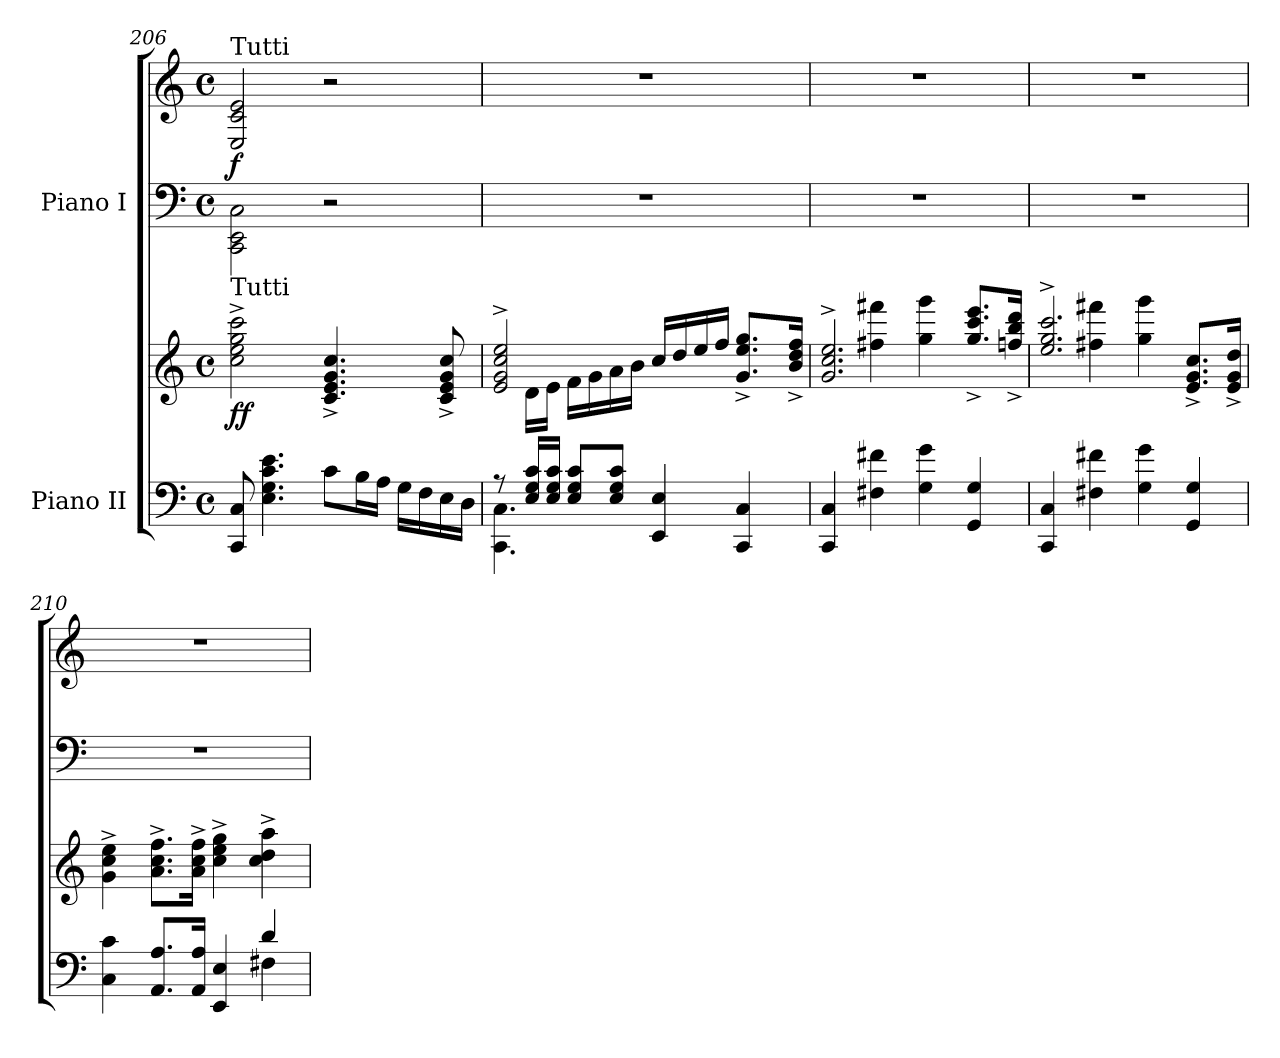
**kern	**kern	**dynam	**kern	**kern	**dynam
*part2	*part2	*part2	*part1	*part1	*part1
*staff4	*staff3	*staff3/4	*staff2	*staff1	*staff1/2
*I"Piano II	*	*	*I"Piano I	*	*
!!LO:LB:g=z
*clefF4	*clefG2	*	*clefF4	*clefG2	*
*k[]	*k[]	*	*k[]	*k[]	*
*M4/4	*M4/4	*	*M4/4	*M4/4	*
*met(c)	*met(c)	*	*met(c)	*met(c)	*
=206	=206	=206	=206	=206	=206
!	!	!	!	!LO:TX:a:t=Tutti	!
!	!LO:TX:a:t=Tutti	!	!	!	!
!	!	!LO:DY:b	!	!	!LO:DY:b
8CC/ 8C/	2cc\^ 2ee\^ 2gg\^ 2ccc\^	ff	2CC\ 2EE\ 2C\	2E/ 2c/ 2e/	f
4.E\ 4.G\ 4.c\ 4.e\	.	.	.	.	.
8c\L	4.c/^ 4.e/^ 4.g/^ 4.cc/^	.	2r	2r	.
16B\L	.	.	.	.	.
16A\JJ	.	.	.	.	.
16G\LL	.	.	.	.	.
16F\	.	.	.	.	.
16E\	8c/^ 8e/^ 8g/^ 8cc/^	.	.	.	.
16D\JJ	.	.	.	.	.
=207	=207	=207	=207	=207	=207
*^	*^	*	*	*	*
8r	4.CC\ 4.C\	2e/^ 2g/^ 2cc/^ 2ee/^	8ryy	.	1r	1r	.
16E/ 16G/ 16c/LL	.	.	16d\LL	.	.	.	.
16E/ 16G/ 16c/JJ	.	.	16e\JJ	.	.	.	.
8E/ 8G/ 8c/L	.	.	16f\LL	.	.	.	.
.	.	.	16g\	.	.	.	.
8E/ 8G/ 8c/J	2ryy	.	16a\	.	.	.	.
.	.	.	16b\JJ	.	.	.	.
4EE/ 4E/	.	16cc/LL	2ryy	.	.	.	.
.	.	16dd/	.	.	.	.	.
.	.	16ee/	.	.	.	.	.
.	.	16ff/JJ	.	.	.	.	.
4CC/ 4C/	.	8.g/^ 8.ee/^ 8.gg/^L	.	.	.	.	.
.	8ryy	.	.	.	.	.	.
.	.	16b/^ 16dd/^ 16ff/^Jk	.	.	.	.	.
*v	*v	*	*	*	*	*	*
=208	=208	=208	=208	=208	=208	=208
4CC/ 4C/	2.g/^ 2.cc/^ 2.ee/^	4ryy	.	1r	1r	.
4F#X\ 4f#X\	.	4ff#X\ 4fff#X\	.	.	.	.
4G\ 4g\	.	4gg\ 4ggg\	.	.	.	.
4GG/ 4G/	8.gg/^ 8.ccc/^ 8.eee/^L	4ryy	.	.	.	.
.	16ffn/^ 16bb/^ 16ddd/^Jk	.	.	.	.	.
=209	=209	=209	=209	=209	=209	=209
4CC/ 4C/	2.ee/^ 2.gg/^ 2.ccc/^	4ryy	.	1r	1r	.
4F#X\ 4f#X\	.	4ff#X\ 4fff#X\	.	.	.	.
4G\ 4g\	.	4gg\ 4ggg\	.	.	.	.
4GG/ 4G/	8.e/^ 8.g/^ 8.cc/^L	4ryy	.	.	.	.
.	16e/^ 16g/^ 16dd/^Jk	.	.	.	.	.
*	*v	*v	*	*	*	*
!!LO:LB:g=z
=210	=210	=210	=210	=210	=210
*^	*	*	*	*	*
4C\ 4c\	2.ryy	4g\^ 4cc\^ 4ee\^	.	1r	1r	.
8.AA/ 8.A/L	.	8.a\^ 8.cc\^ 8.ff\^L	.	.	.	.
16AA/ 16A/Jk	.	16a\^ 16cc\^ 16ff\^Jk	.	.	.	.
4EE/ 4E/	.	4cc\^ 4ee\^ 4gg\^	.	.	.	.
4F#X\	4d/	4cc\^ 4dd\^ 4aa\^	.	.	.	.
*v	*v	*	*	*	*	*
=	=	=	=	=	=
*-	*-	*-	*-	*-	*-
